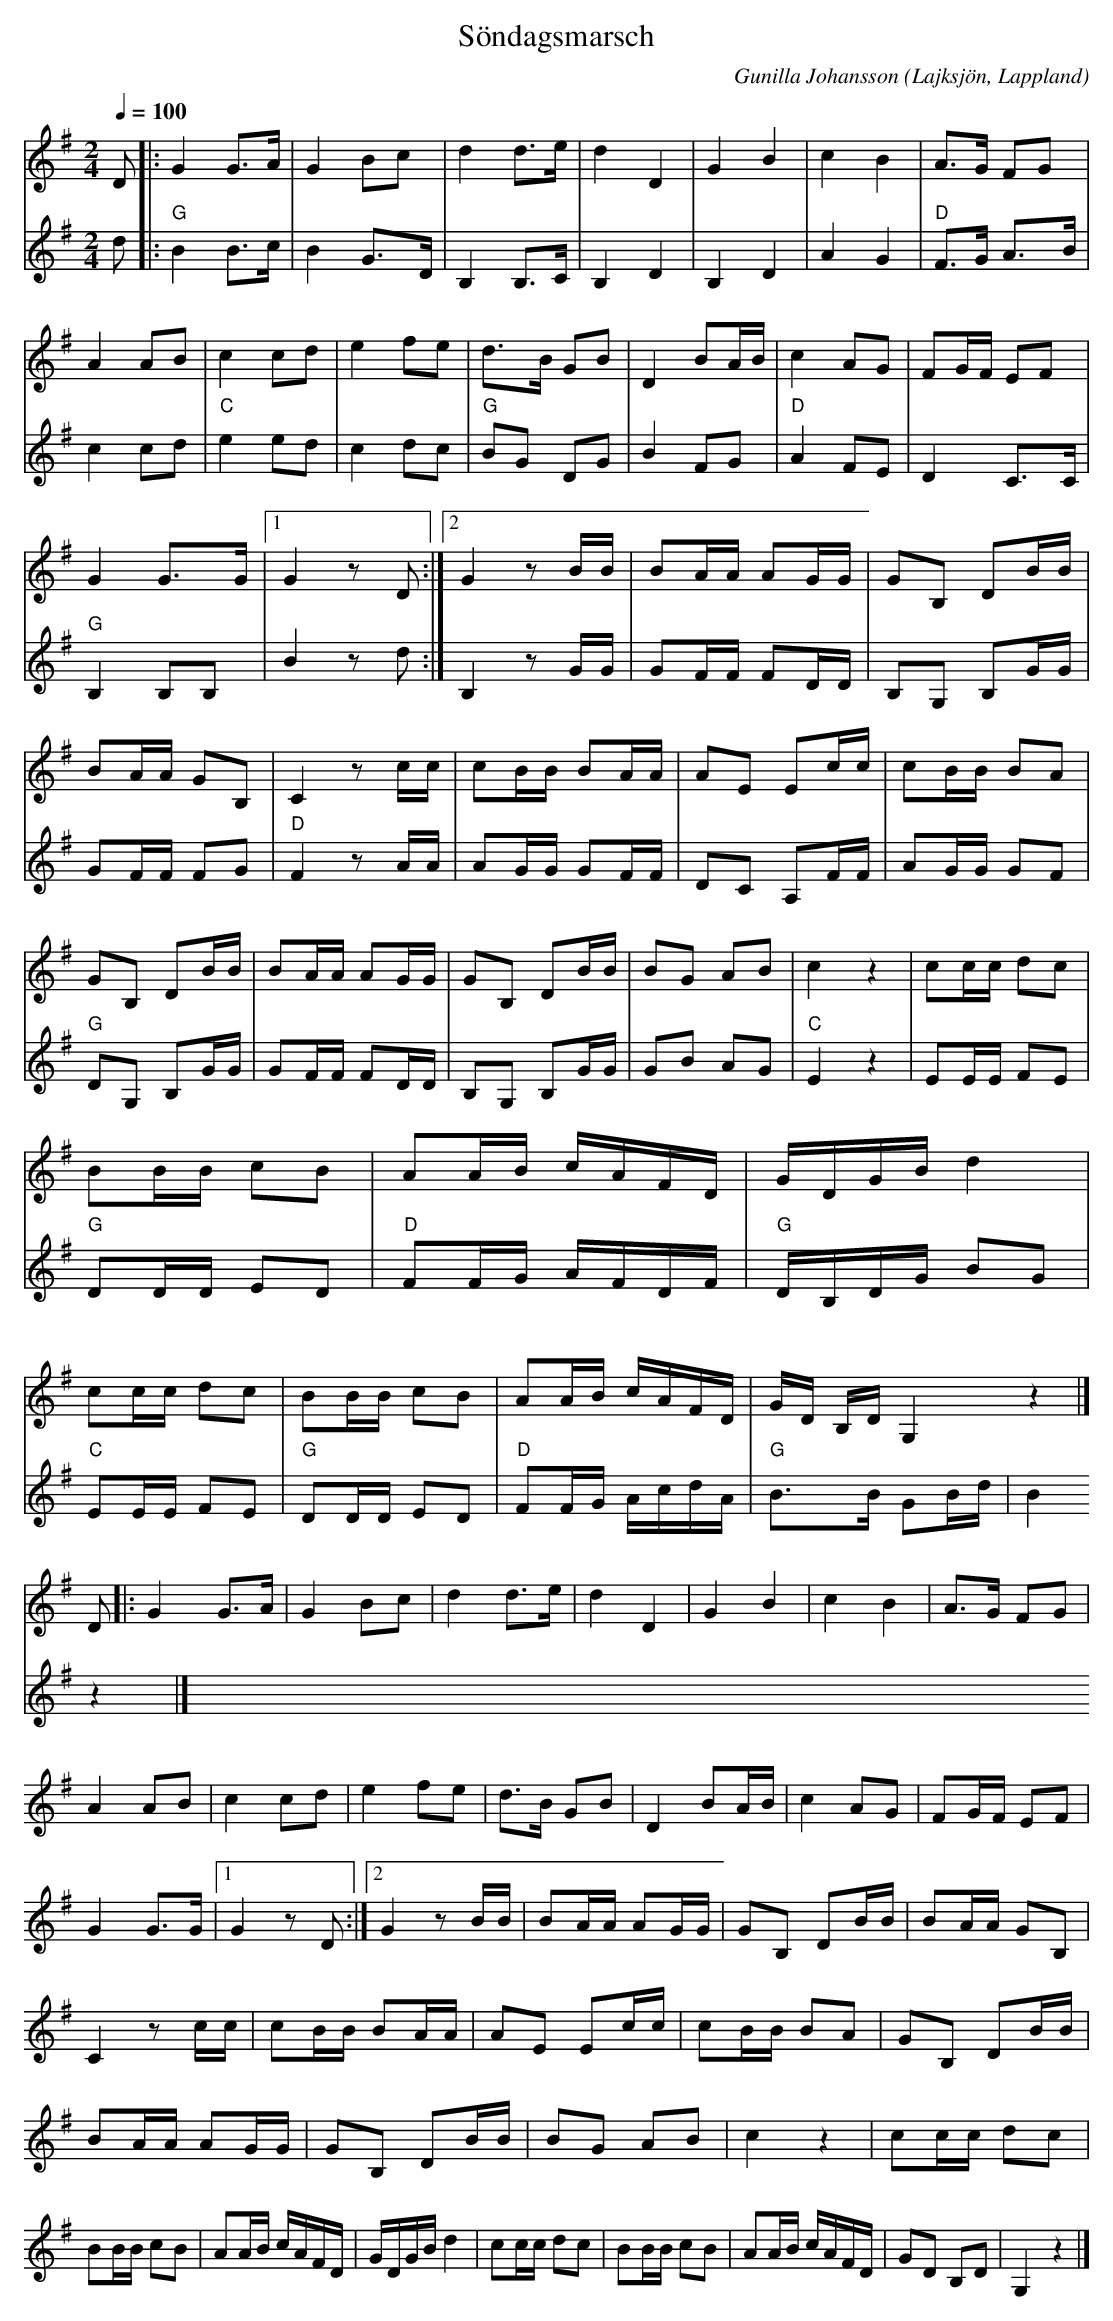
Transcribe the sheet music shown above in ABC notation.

X:1
T:Söndagsmarsch
C:Gunilla Johansson
O:Lajksjön, Lappland
Q:1/4=100
M:2/4
L:1/16
K:G
V:1
D2|:G4 G3A|G4 B2c2|d4 d3e|d4 D4|G4 B4|c4 B4|A3G F2G2|A4 A2B2|c4 c2d2|e4 f2e2|d3B G2B2|D4 B2AB|c4 A2G2|F2GF E2F2|G4 G3G|1 G4 z2 D2:|2 G4 z2 BB| B2AA A2GG | G2B,2 D2BB| B2AA G2B,2| C4 z2 cc|c2BB B2AA| A2E2 E2cc| c2BB B2A2 | G2B,2 D2BB| B2AA A2GG|G2B,2 D2BB| B2G2 A2B2|c4 z4| c2cc d2c2|B2BB c2B2|A2AB cAFD|GDGB d4| c2cc d2c2|B2BB c2B2|A2AB cAFD| GD B,DG,4 z4 |]
V:1
D2|:G4 G3A|G4 B2c2|d4 d3e|d4 D4|G4 B4|c4 B4|A3G F2G2|A4 A2B2|c4 c2d2|e4 f2e2|d3B G2B2|D4 B2AB|c4 A2G2|F2GF E2F2|G4 G3G|1 G4 z2 D2:|2 G4 z2 BB| B2AA A2GG | G2B,2 D2BB| B2AA G2B,2| C4 z2 cc|c2BB B2AA| A2E2 E2cc| c2BB B2A2 | G2B,2 D2BB| B2AA A2GG|G2B,2 D2BB| B2G2 A2B2|c4 z4| c2cc d2c2|B2BB c2B2|A2AB cAFD|GDGB d4| c2cc d2c2|B2BB c2B2|A2AB cAFD| G2D2 B,2D2|G,4 z4 |]
V:2
d2|:"G" B4 B3c|B4 G3D|B,4 B,3C|B,4 D4| B,4 D4| A4 G4|"D" F3G A3B| c4 c2d2|"C" e4 e2d2| c4 d2c2|"G" B2G2 D2G2 |B4 F2G2|"D" A4 F2E2| D4 C3C |"G" B,4 B,2B,2 |1 B4 z2 d2:|2 B,4 z2 GG| G2FF F2DD | B,2G,2 B,2GG| G2FF F2G2|"D" F4 z2 AA| A2GG G2FF| D2C2 A,2FF| A2GG G2F2|"G" D2G,2 B,2GG|G2FF F2DD|B,2G,2 B,2GG|G2B2 A2G2|"C" E4 z4| E2EE F2E2|"G" D2DD E2D2|"D" F2FG AFDF|"G" DB,DG B2G2|"C" E2EE F2E2|"G" D2DD E2D2|"D" F2FG AcdA|"G" B3B G2Bd| B4 z4|]
